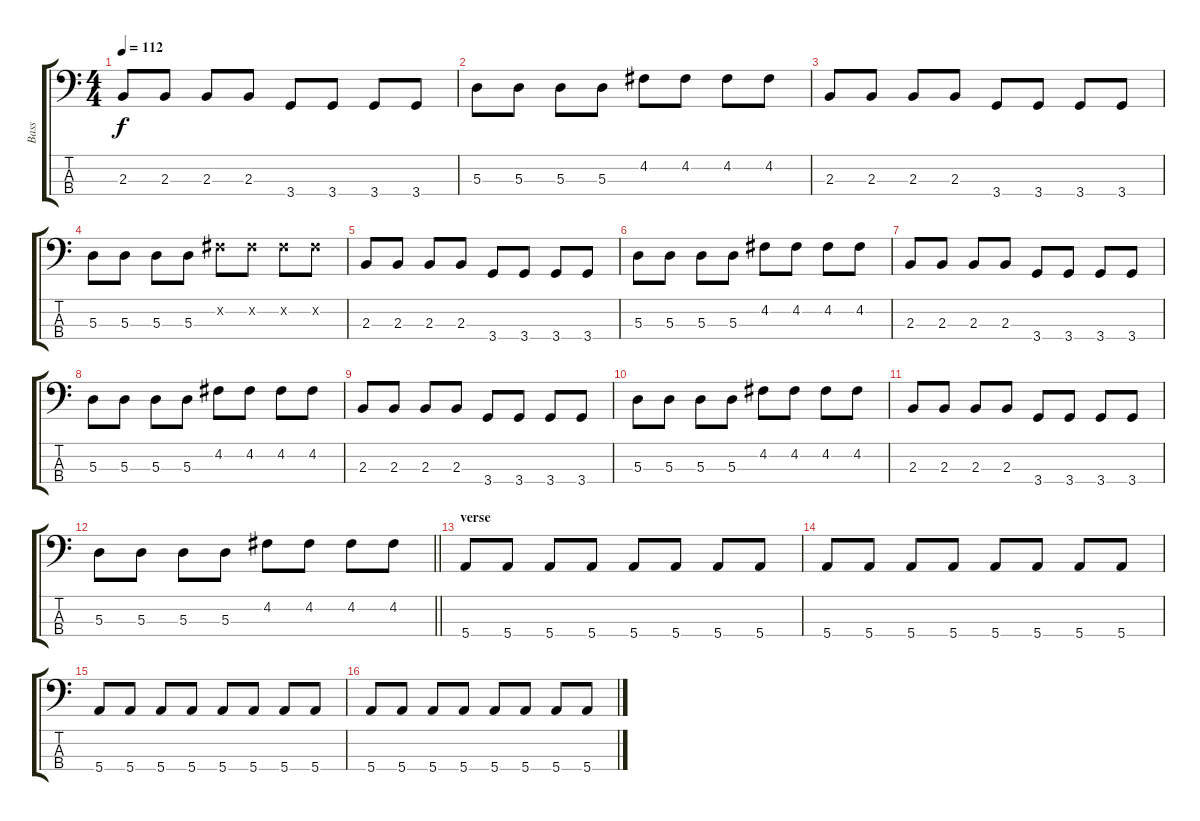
\track ("Bass" "Bass") {instrument electricbassfinger}
\staff {score tabs}
\tuning (G2 D2 A1 E1) {hide}
\ts (4 4)
\tempo 112
\clef f4
\ks c
2.3.8{dy f} 2.3.8 2.3.8 2.3.8 3.4.8 3.4.8 3.4.8 3.4.8 |
5.3.8 5.3.8 5.3.8 5.3.8 4.2.8 4.2.8 4.2.8 4.2.8 |
2.3.8 2.3.8 2.3.8 2.3.8 3.4.8 3.4.8 3.4.8 3.4.8 |
5.3.8 5.3.8 5.3.8 5.3.8 4.2{x}.8 4.2{x}.8 4.2{x}.8 4.2{x}.8 |
2.3.8 2.3.8 2.3.8 2.3.8 3.4.8 3.4.8 3.4.8 3.4.8 |
5.3.8 5.3.8 5.3.8 5.3.8 4.2.8 4.2.8 4.2.8 4.2.8 |
2.3.8 2.3.8 2.3.8 2.3.8 3.4.8 3.4.8 3.4.8 3.4.8 |
5.3.8 5.3.8 5.3.8 5.3.8 4.2.8 4.2.8 4.2.8 4.2.8 |
2.3.8 2.3.8 2.3.8 2.3.8 3.4.8 3.4.8 3.4.8 3.4.8 |
5.3.8 5.3.8 5.3.8 5.3.8 4.2.8 4.2.8 4.2.8 4.2.8 |
2.3.8 2.3.8 2.3.8 2.3.8 3.4.8 3.4.8 3.4.8 3.4.8 |
\barLineRight lightlight
5.3.8 5.3.8 5.3.8 5.3.8 4.2.8 4.2.8 4.2.8 4.2.8 |
\section ("" "verse")
5.4.8 5.4.8 5.4.8 5.4.8 5.4.8 5.4.8 5.4.8 5.4.8 |
5.4.8 5.4.8 5.4.8 5.4.8 5.4.8 5.4.8 5.4.8 5.4.8 |
5.4.8 5.4.8 5.4.8 5.4.8 5.4.8 5.4.8 5.4.8 5.4.8 |
5.4.8 5.4.8 5.4.8 5.4.8 5.4.8 5.4.8 5.4.8 5.4.8
